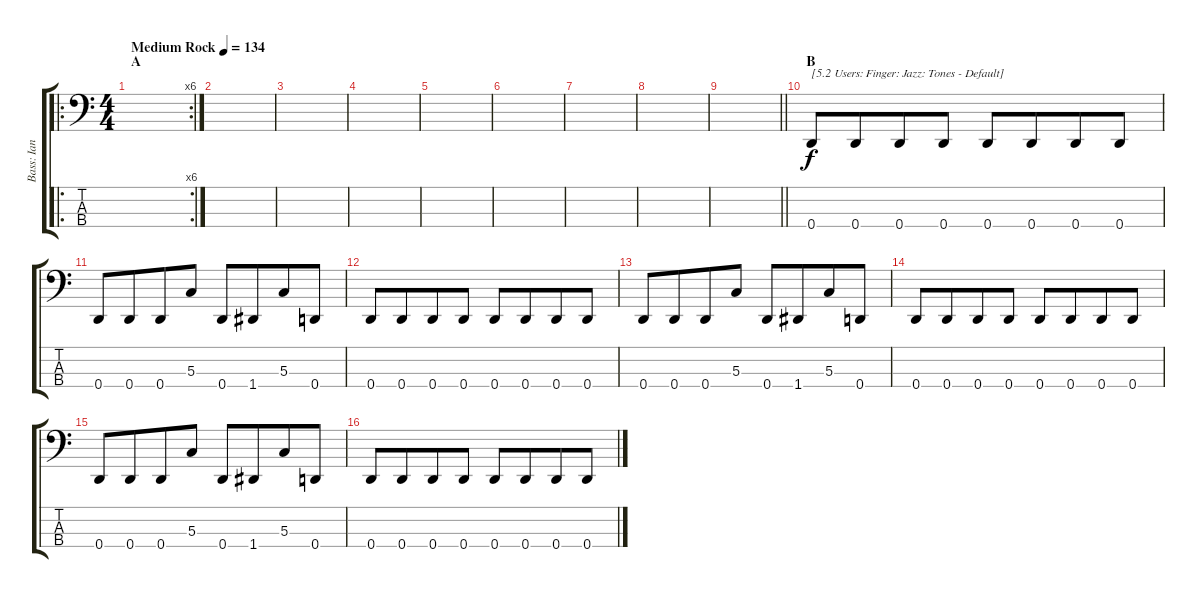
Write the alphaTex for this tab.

\track ("Bass: Ian" "Bass: Ian") {instrument electricbassfinger}
\staff {score tabs}
\tuning (F2 C2 G1 D1) {hide}
\ro
\rc 6
\ts (4 4)
\section ("" "A")
\tempo (134 "Medium Rock")
\clef f4
\ks c
|
|
|
|
|
|
|
|
\barLineRight lightlight
|
\section ("" "B")
0.4.8{txt "[5.2 Users: Finger: Jazz: Tones - Default]"} 0.4.8{beam merge} 0.4.8 0.4.8 0.4.8 0.4.8{beam merge} 0.4.8 0.4.8 |
0.4.8 0.4.8{beam merge} 0.4.8 5.3.8{beam split} 0.4.8 1.4.8{beam merge} 5.3.8 0.4.8 |
0.4.8 0.4.8{beam merge} 0.4.8 0.4.8 0.4.8 0.4.8{beam merge} 0.4.8 0.4.8 |
0.4.8 0.4.8{beam merge} 0.4.8 5.3.8{beam split} 0.4.8 1.4.8{beam merge} 5.3.8 0.4.8 |
0.4.8 0.4.8{beam merge} 0.4.8 0.4.8 0.4.8 0.4.8{beam merge} 0.4.8 0.4.8 |
0.4.8 0.4.8{beam merge} 0.4.8 5.3.8{beam split} 0.4.8 1.4.8{beam merge} 5.3.8 0.4.8 |
0.4.8 0.4.8{beam merge} 0.4.8 0.4.8 0.4.8 0.4.8{beam merge} 0.4.8 0.4.8
